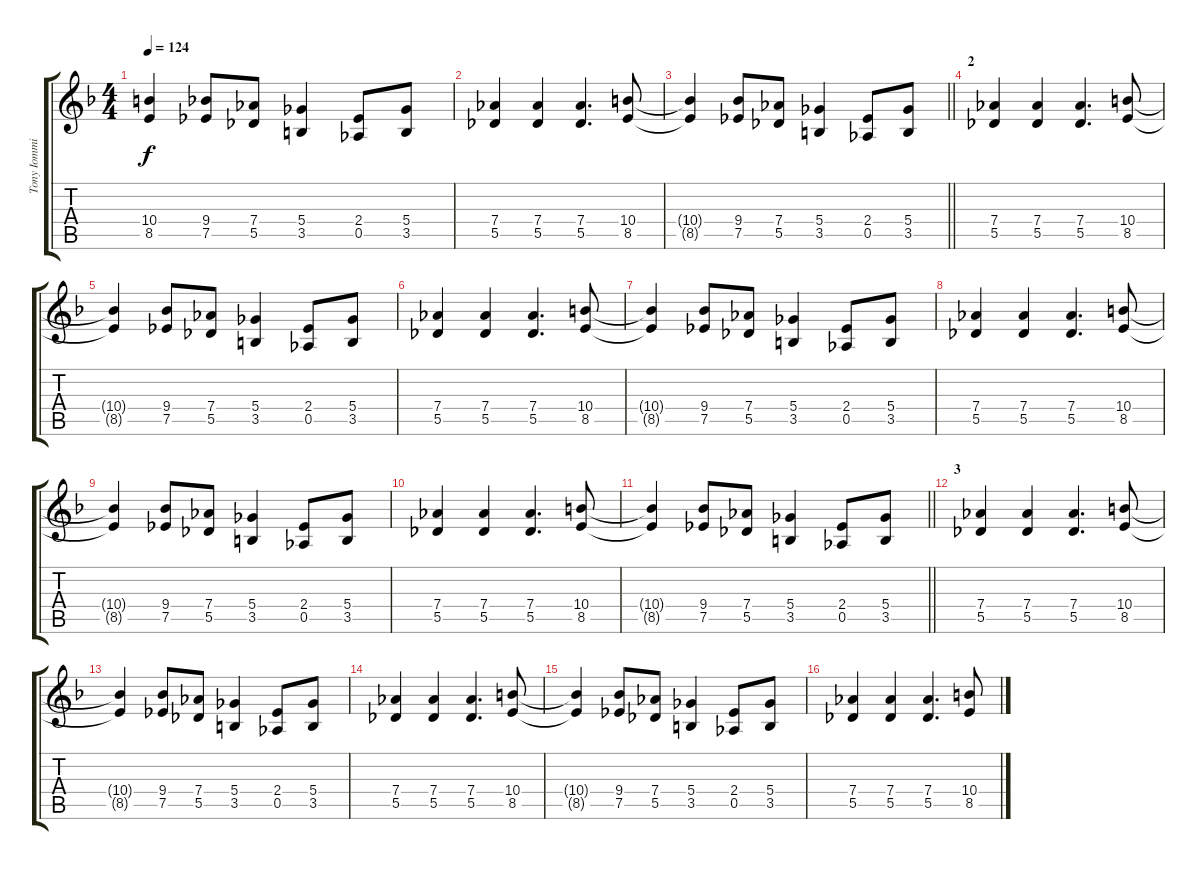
\track ("Tony Iommi" "Tony Iommi") {instrument overdrivenguitar}
\staff {score tabs}
\tuning (Eb4 Bb3 Gb3 Db3 Ab2 Eb2) {hide}
\ts (4 4)
\tempo 124
\clef g2
\ks f
(10.4{t} 8.5{t}).4{dy f} (9.4 7.5).8 (7.4 5.5).8 (5.4 3.5).4 (2.4 0.5).8 (5.4 3.5).8 |
(7.4 5.5).4 (7.4 5.5).4 (7.4 5.5).4{d} (10.4 8.5).8 |
\barLineRight lightlight
(10.4{t} 8.5{t}).4 (9.4 7.5).8 (7.4 5.5).8 (5.4 3.5).4 (2.4 0.5).8 (5.4 3.5).8 |
\section ("" "2")
(7.4 5.5).4 (7.4 5.5).4 (7.4 5.5).4{d} (10.4 8.5).8 |
(10.4{t} 8.5{t}).4 (9.4 7.5).8 (7.4 5.5).8 (5.4 3.5).4 (2.4 0.5).8 (5.4 3.5).8 |
(7.4 5.5).4 (7.4 5.5).4 (7.4 5.5).4{d} (10.4 8.5).8 |
(10.4{t} 8.5{t}).4 (9.4 7.5).8 (7.4 5.5).8 (5.4 3.5).4 (2.4 0.5).8 (5.4 3.5).8 |
(7.4 5.5).4 (7.4 5.5).4 (7.4 5.5).4{d} (10.4 8.5).8 |
(10.4{t} 8.5{t}).4 (9.4 7.5).8 (7.4 5.5).8 (5.4 3.5).4 (2.4 0.5).8 (5.4 3.5).8 |
(7.4 5.5).4 (7.4 5.5).4 (7.4 5.5).4{d} (10.4 8.5).8 |
\barLineRight lightlight
(10.4{t} 8.5{t}).4 (9.4 7.5).8 (7.4 5.5).8 (5.4 3.5).4 (2.4 0.5).8 (5.4 3.5).8 |
\section ("" "3")
(7.4 5.5).4 (7.4 5.5).4 (7.4 5.5).4{d} (10.4 8.5).8 |
(10.4{t} 8.5{t}).4 (9.4 7.5).8 (7.4 5.5).8 (5.4 3.5).4 (2.4 0.5).8 (5.4 3.5).8 |
(7.4 5.5).4{volume 0} (7.4 5.5).4 (7.4 5.5).4{d} (10.4 8.5).8 |
(10.4{t} 8.5{t}).4 (9.4 7.5).8 (7.4 5.5).8 (5.4 3.5).4 (2.4 0.5).8 (5.4 3.5).8 |
(7.4 5.5).4 (7.4 5.5).4 (7.4 5.5).4{d} (10.4 8.5).8
